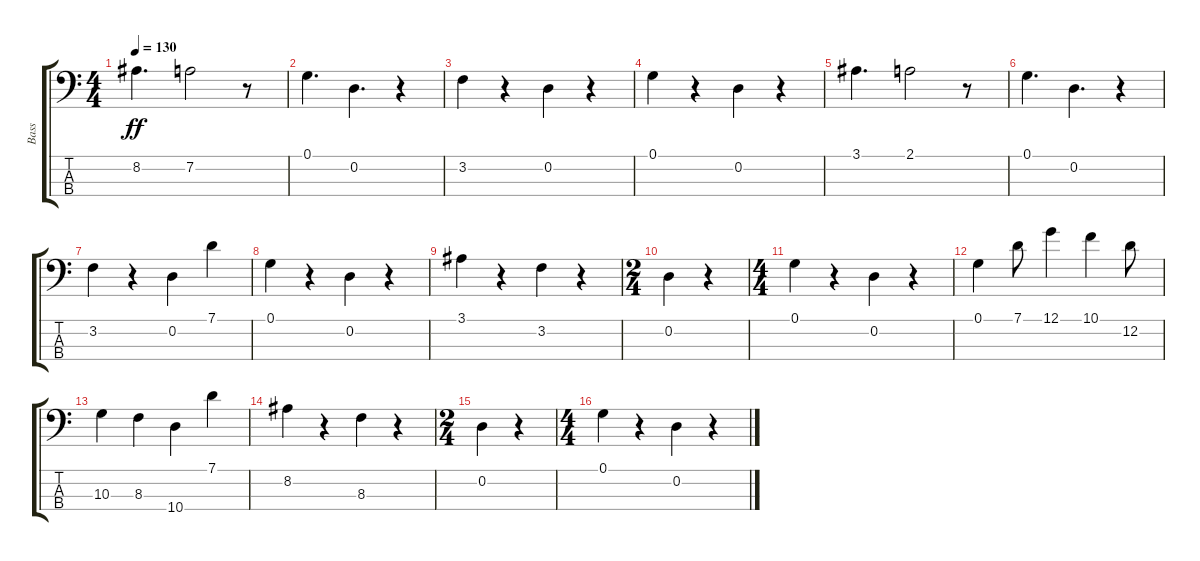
\track ("Bass" "Bass") {instrument electricbasspick}
\staff {score tabs}
\tuning (G2 D2 A1 E1) {hide}
\ts (4 4)
\tempo 130
\clef f4
\ks c
8.2.4{d dy ff} 7.2.2 r.8 |
0.1.4{d} 0.2.4{d} r.4 |
3.2.4 r.4 0.2.4 r.4 |
0.1.4 r.4 0.2.4 r.4 |
3.1.4{d} 2.1.2 r.8 |
0.1.4{d} 0.2.4{d} r.4 |
3.2.4 r.4 0.2.4 7.1.4 |
0.1.4 r.4 0.2.4 r.4 |
3.1.4 r.4 3.2.4 r.4 |
\ts (2 4)
0.2.4 r.4 |
\ts (4 4)
0.1.4 r.4 0.2.4 r.4 |
0.1.4 7.1.8 12.1.4 10.1.4 12.2.8 |
10.3.4 8.3.4 10.4.4 7.1.4 |
8.2.4 r.4 8.3.4 r.4 |
\ts (2 4)
0.2.4 r.4 |
\ts (4 4)
0.1.4 r.4 0.2.4 r.4
